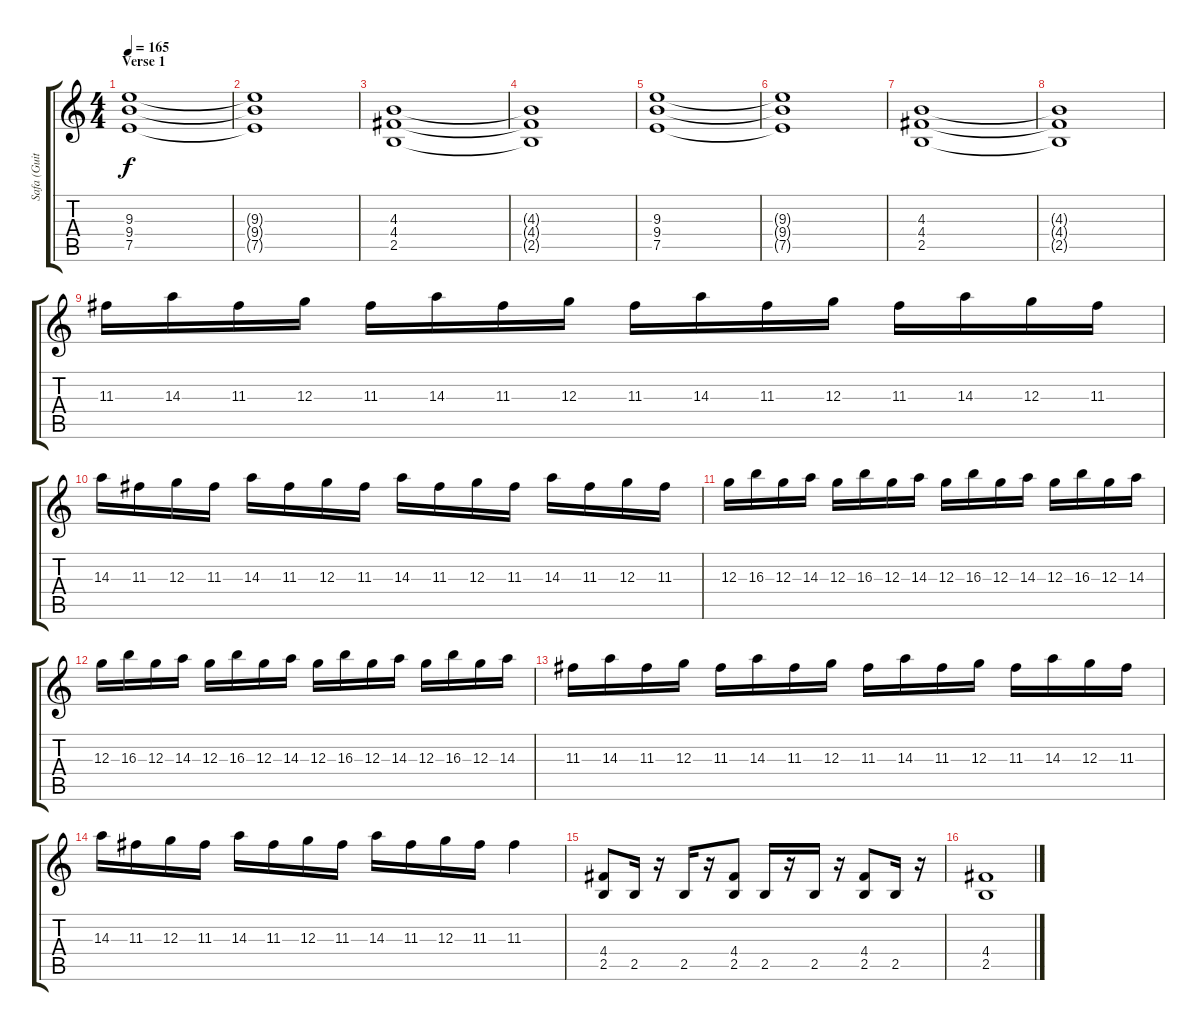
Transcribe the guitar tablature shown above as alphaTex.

\track ("Safa (Guitar 1)" "Safa (Guit") {instrument distortionguitar}
\staff {score tabs}
\tuning (E4 B3 G3 D3 A2 E2) {hide}
\ts (4 4)
\section ("" "Verse 1")
\tempo 165
\clef g2
\ks c
(9.3 9.4 7.5).1{dy f} |
(9.3{t} 9.4{t} 7.5{t}).1 |
(4.3 4.4 2.5).1 |
(4.3{t} 4.4{t} 2.5{t}).1 |
(9.3 9.4 7.5).1 |
(9.3{t} 9.4{t} 7.5{t}).1 |
(4.3 4.4 2.5).1 |
(4.3{t} 4.4{t} 2.5{t}).1 |
11.3.16 14.3.16 11.3.16 12.3.16 11.3.16 14.3.16 11.3.16 12.3.16 11.3.16 14.3.16 11.3.16 12.3.16 11.3.16 14.3.16 12.3.16 11.3.16 |
14.3.16 11.3.16 12.3.16 11.3.16 14.3.16 11.3.16 12.3.16 11.3.16 14.3.16 11.3.16 12.3.16 11.3.16 14.3.16 11.3.16 12.3.16 11.3.16 |
12.3.16 16.3.16 12.3.16 14.3.16 12.3.16 16.3.16 12.3.16 14.3.16 12.3.16 16.3.16 12.3.16 14.3.16 12.3.16 16.3.16 12.3.16 14.3.16 |
12.3.16 16.3.16 12.3.16 14.3.16 12.3.16 16.3.16 12.3.16 14.3.16 12.3.16 16.3.16 12.3.16 14.3.16 12.3.16 16.3.16 12.3.16 14.3.16 |
11.3.16 14.3.16 11.3.16 12.3.16 11.3.16 14.3.16 11.3.16 12.3.16 11.3.16 14.3.16 11.3.16 12.3.16 11.3.16 14.3.16 12.3.16 11.3.16 |
14.3.16 11.3.16 12.3.16 11.3.16 14.3.16 11.3.16 12.3.16 11.3.16 14.3.16 11.3.16 12.3.16 11.3.16 11.3.4 |
(4.4 2.5).8 2.5.16 r.16 2.5.16 r.16 (4.4 2.5).8 2.5.16 r.16 2.5.16 r.16 (4.4 2.5).8 2.5.16 r.16 |
(4.4 2.5).1
